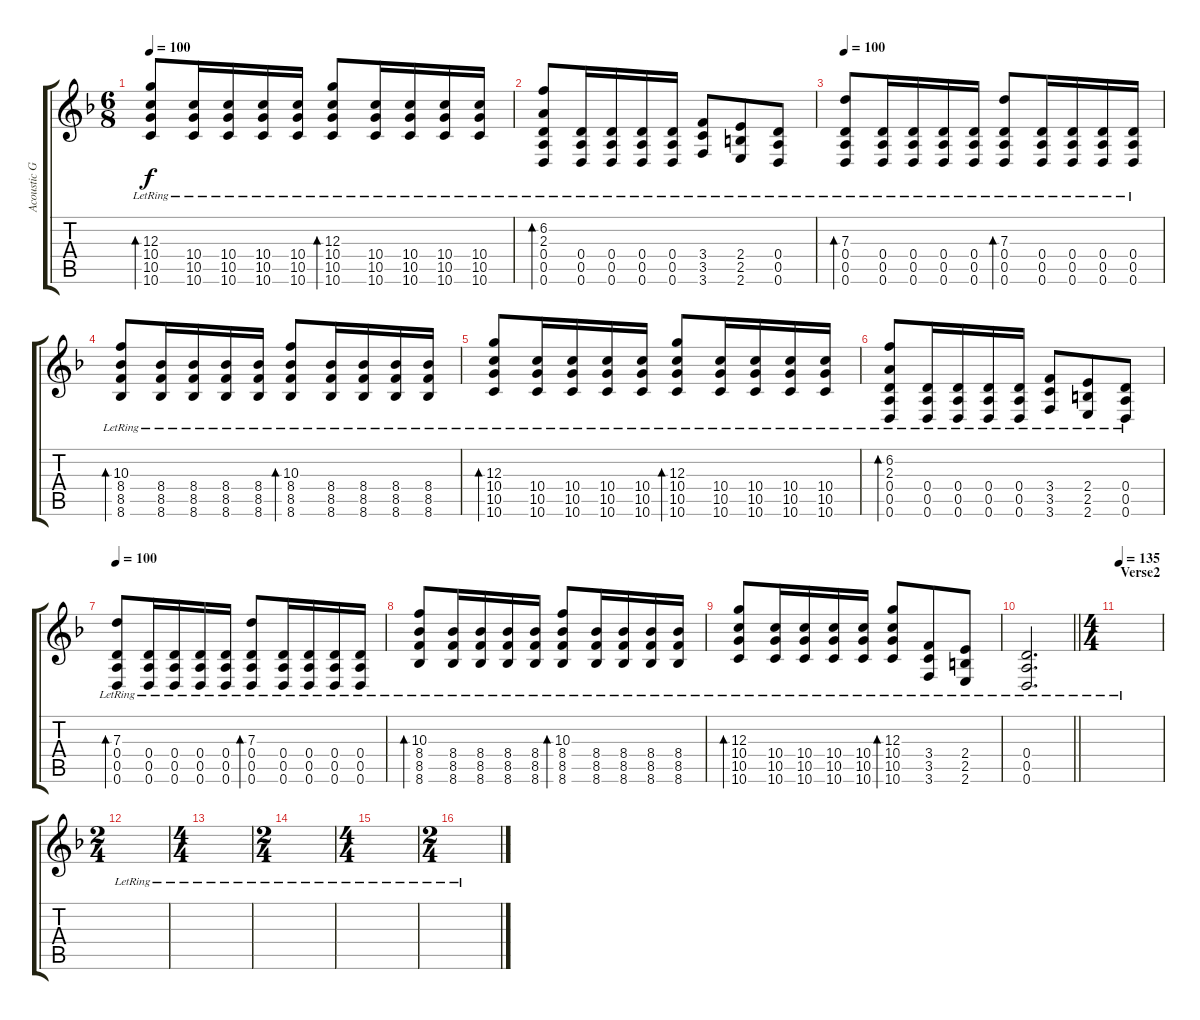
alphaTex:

\track ("Acoustic Guitar" "Acoustic G") {instrument acousticguitarsteel}
\staff {score tabs}
\tuning (E4 B3 G3 D3 A2 D2) {hide}
\ts (6 8)
\tempo 100
\clef g2
\ks dminor
(12.3{lr} 10.4{lr} 10.5{lr} 10.6{lr}).8{bd 120 dy f} (10.4{lr} 10.5{lr} 10.6{lr}).16 (10.4{lr} 10.5{lr} 10.6{lr}).16 (10.4{lr} 10.5{lr} 10.6{lr}).16 (10.4{lr} 10.5{lr} 10.6{lr}).16 (12.3{lr} 10.4{lr} 10.5{lr} 10.6{lr}).8{bd 120} (10.4{lr} 10.5{lr} 10.6{lr}).16 (10.4{lr} 10.5{lr} 10.6{lr}).16 (10.4{lr} 10.5{lr} 10.6{lr}).16 (10.4{lr} 10.5{lr} 10.6{lr}).16 |
(6.2{lr} 2.3{lr} 0.4{lr} 0.5{lr} 0.6{lr}).8{bd 120} (0.4{lr} 0.5{lr} 0.6{lr}).16 (0.4{lr} 0.5{lr} 0.6{lr}).16 (0.4{lr} 0.5{lr} 0.6{lr}).16 (0.4{lr} 0.5{lr} 0.6{lr}).16 (3.4{lr} 3.5{lr} 3.6{lr}).8 (2.4{lr} 2.5{lr} 2.6{lr}).8 (0.4{lr} 0.5{lr} 0.6{lr}).8 |
\tempo 90
\tempo 100
(7.3{lr} 0.4{lr} 0.5{lr} 0.6{lr}).8{bd 120} (0.4{lr} 0.5{lr} 0.6{lr}).16 (0.4{lr} 0.5{lr} 0.6{lr}).16 (0.4{lr} 0.5{lr} 0.6{lr}).16 (0.4{lr} 0.5{lr} 0.6{lr}).16 (7.3{lr} 0.4{lr} 0.5{lr} 0.6{lr}).8{bd 120} (0.4{lr} 0.5{lr} 0.6{lr}).16 (0.4{lr} 0.5{lr} 0.6{lr}).16 (0.4{lr} 0.5{lr} 0.6{lr}).16 (0.4{lr} 0.5{lr} 0.6{lr}).16 |
(10.3{lr} 8.4{lr} 8.5{lr} 8.6{lr}).8{bd 120} (8.4{lr} 8.5{lr} 8.6{lr}).16 (8.4{lr} 8.5{lr} 8.6{lr}).16 (8.4{lr} 8.5{lr} 8.6{lr}).16 (8.4{lr} 8.5{lr} 8.6{lr}).16 (10.3{lr} 8.4{lr} 8.5{lr} 8.6{lr}).8{bd 120} (8.4{lr} 8.5{lr} 8.6{lr}).16 (8.4{lr} 8.5{lr} 8.6{lr}).16 (8.4{lr} 8.5{lr} 8.6{lr}).16 (8.4{lr} 8.5{lr} 8.6{lr}).16 |
(12.3{lr} 10.4{lr} 10.5{lr} 10.6{lr}).8{bd 120} (10.4{lr} 10.5{lr} 10.6{lr}).16 (10.4{lr} 10.5{lr} 10.6{lr}).16 (10.4{lr} 10.5{lr} 10.6{lr}).16 (10.4{lr} 10.5{lr} 10.6{lr}).16 (12.3{lr} 10.4{lr} 10.5{lr} 10.6{lr}).8{bd 120} (10.4{lr} 10.5{lr} 10.6{lr}).16 (10.4{lr} 10.5{lr} 10.6{lr}).16 (10.4{lr} 10.5{lr} 10.6{lr}).16 (10.4{lr} 10.5{lr} 10.6{lr}).16 |
(6.2{lr} 2.3{lr} 0.4{lr} 0.5{lr} 0.6{lr}).8{bd 120} (0.4{lr} 0.5{lr} 0.6{lr}).16 (0.4{lr} 0.5{lr} 0.6{lr}).16 (0.4{lr} 0.5{lr} 0.6{lr}).16 (0.4{lr} 0.5{lr} 0.6{lr}).16 (3.4{lr} 3.5{lr} 3.6{lr}).8 (2.4{lr} 2.5{lr} 2.6{lr}).8 (0.4{lr} 0.5{lr} 0.6{lr}).8 |
\tempo 90
\tempo 100
(7.3{lr} 0.4{lr} 0.5{lr} 0.6{lr}).8{bd 120} (0.4{lr} 0.5{lr} 0.6{lr}).16 (0.4{lr} 0.5{lr} 0.6{lr}).16 (0.4{lr} 0.5{lr} 0.6{lr}).16 (0.4{lr} 0.5{lr} 0.6{lr}).16 (7.3{lr} 0.4{lr} 0.5{lr} 0.6{lr}).8{bd 120} (0.4{lr} 0.5{lr} 0.6{lr}).16 (0.4{lr} 0.5{lr} 0.6{lr}).16 (0.4{lr} 0.5{lr} 0.6{lr}).16 (0.4{lr} 0.5{lr} 0.6{lr}).16 |
(10.3{lr} 8.4{lr} 8.5{lr} 8.6{lr}).8{bd 120} (8.4{lr} 8.5{lr} 8.6{lr}).16 (8.4{lr} 8.5{lr} 8.6{lr}).16 (8.4{lr} 8.5{lr} 8.6{lr}).16 (8.4{lr} 8.5{lr} 8.6{lr}).16 (10.3{lr} 8.4{lr} 8.5{lr} 8.6{lr}).8{bd 120} (8.4{lr} 8.5{lr} 8.6{lr}).16 (8.4{lr} 8.5{lr} 8.6{lr}).16 (8.4{lr} 8.5{lr} 8.6{lr}).16 (8.4{lr} 8.5{lr} 8.6{lr}).16 |
(12.3{lr} 10.4{lr} 10.5{lr} 10.6{lr}).8{bd 120} (10.4{lr} 10.5{lr} 10.6{lr}).16 (10.4{lr} 10.5{lr} 10.6{lr}).16 (10.4{lr} 10.5{lr} 10.6{lr}).16 (10.4{lr} 10.5{lr} 10.6{lr}).16 (12.3{lr} 10.4{lr} 10.5{lr} 10.6{lr}).8{bd 120} (3.4{lr} 3.5{lr} 3.6{lr}).8 (2.4{lr} 2.5{lr} 2.6{lr}).8 |
\barLineRight lightlight
(0.4{lr} 0.5{lr} 0.6{lr}).2{d} |
\ts (4 4)
\section ("" "Verse2")
\tempo 135
|
\ts (2 4)
|
\ts (4 4)
|
\ts (2 4)
|
\ts (4 4)
|
\ts (2 4)
